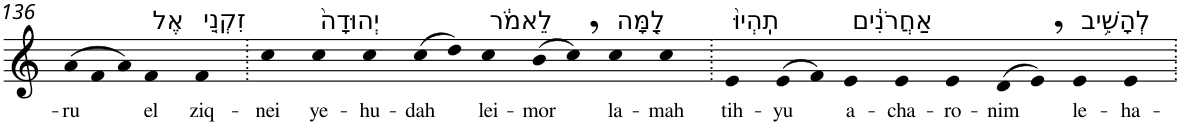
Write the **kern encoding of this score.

**kern	**text
*part1	*part1
*staff1	*staff1
*I"Piano	*
*I'Pno	*
!!LO:PB:g=z
*clefG2	*
*k[]	*
*Xtuplet	*
=136	=136
!	!LO:LY:b
(>12a	-ru
12f	.
12a)	.
!LO:TX:a:t=אֶל	!
!	!LO:LY:b
4f	el
!LO:TX:a:t=זִקְנֵ֤י	!
!	!LO:LY:b
4f	ziq-
=137.	=137.
!	!LO:LY:b
4cc	-nei
!LO:TX:a:t=יְהוּדָה֙	!
!	!LO:LY:b
4cc	ye-
!	!LO:LY:b
4cc	-hu-
!	!LO:LY:b
(>8cc	-dah
8dd)	.
!LO:TX:a:t=לֵאמֹ֔ר	!
!	!LO:LY:b
4cc	lei-
!	!LO:LY:b
(>8b	-mor
8cc,)	.
!LO:TX:a:t=לָ֤מָּה	!
!	!LO:LY:b
4cc	la-
!	!LO:LY:b
4cc	-mah
=138.	=138.
!LO:TX:a:t=תִֽהְיוּ֙	!
!	!LO:LY:b
4e	tih-
!	!LO:LY:b
(>8e	-yu
8f)	.
!LO:TX:a:t=אַחֲרֹנִ֔ים	!
!	!LO:LY:b
4e	a-
!	!LO:LY:b
4e	-cha-
!	!LO:LY:b
4e	-ro-
!	!LO:LY:b
(>8d	-nim
8e,)	.
!LO:TX:a:t=לְהָשִׁ֥יב	!
!	!LO:LY:b
4e	le-
!	!LO:LY:b
4e	-ha-
=.	=.
*-	*-
